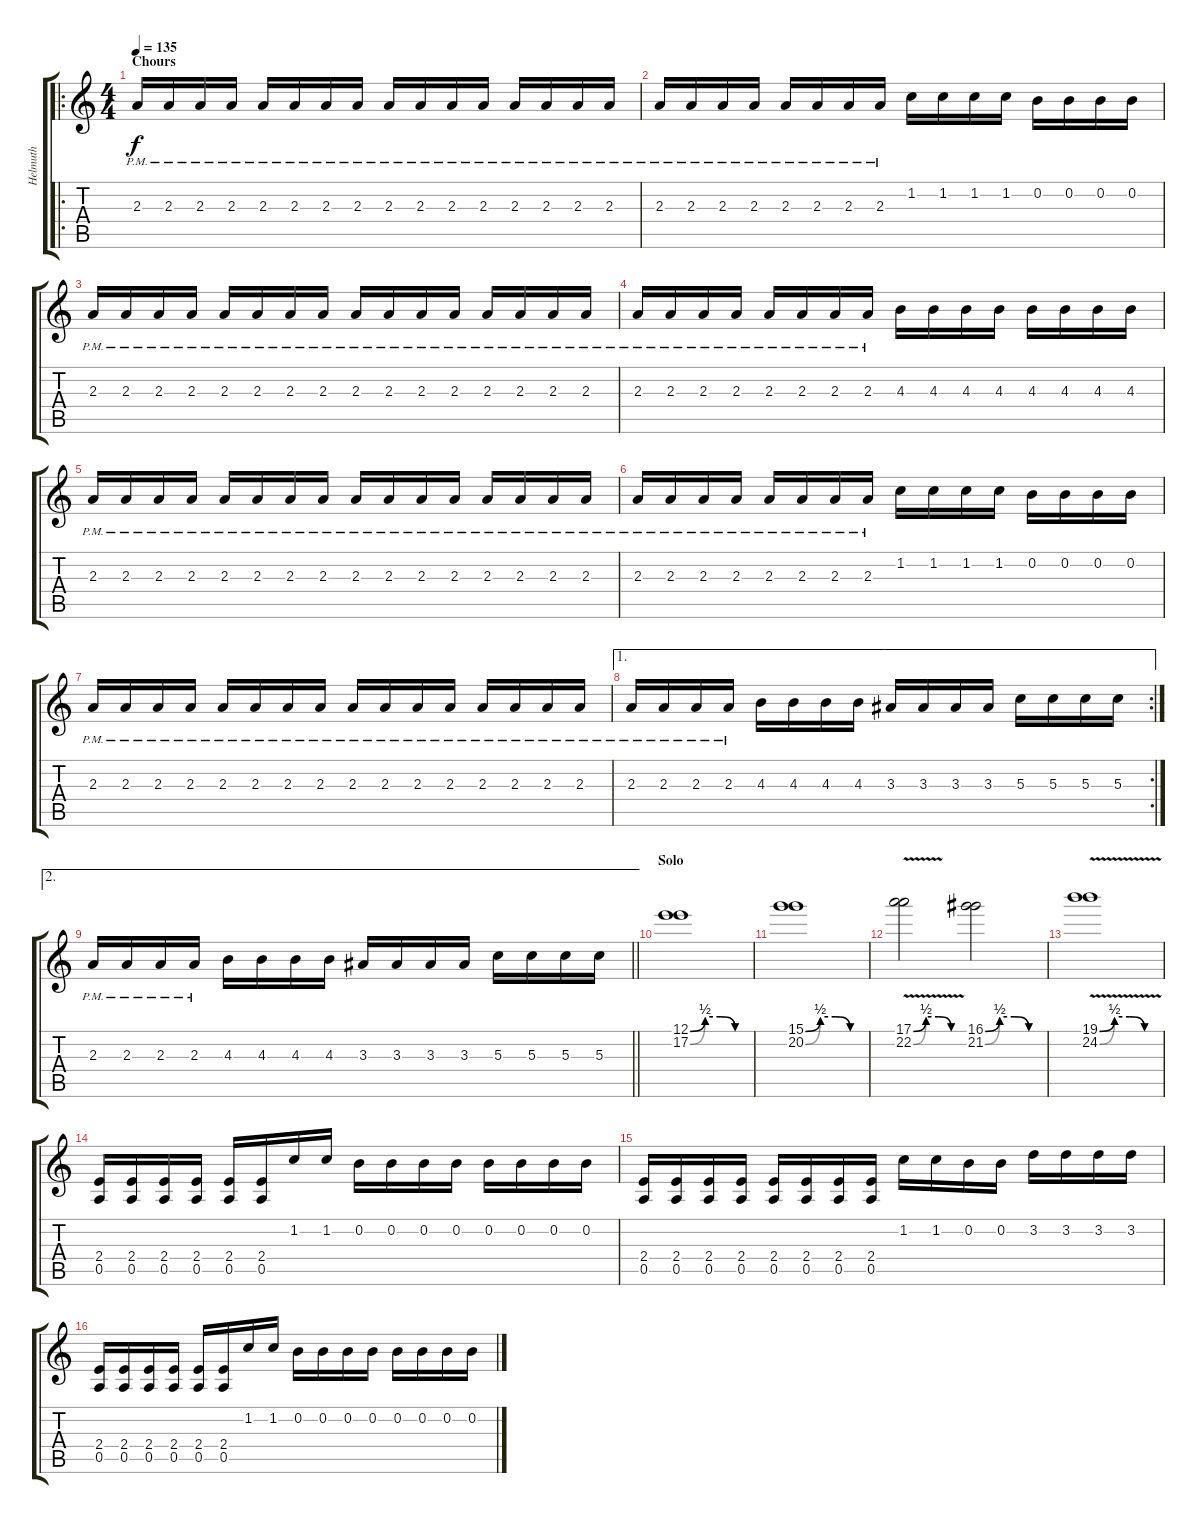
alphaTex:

\track ("Helmuth" "Helmuth") {instrument distortionguitar}
\staff {score tabs}
\tuning (E4 B3 G3 D3 A2 E2) {hide}
\ro
\ts (4 4)
\section ("" "Chours")
\tempo 135
\clef g2
\ks c
2.3{pm}.16{dy f} 2.3{pm}.16 2.3{pm}.16 2.3{pm}.16 2.3{pm}.16 2.3{pm}.16 2.3{pm}.16 2.3{pm}.16 2.3{pm}.16 2.3{pm}.16 2.3{pm}.16 2.3{pm}.16 2.3{pm}.16 2.3{pm}.16 2.3{pm}.16 2.3{pm}.16 |
2.3{pm}.16 2.3{pm}.16 2.3{pm}.16 2.3{pm}.16 2.3{pm}.16 2.3{pm}.16 2.3{pm}.16 2.3{pm}.16 1.2.16 1.2.16 1.2.16 1.2.16 0.2.16 0.2.16 0.2.16 0.2.16 |
2.3{pm}.16 2.3{pm}.16 2.3{pm}.16 2.3{pm}.16 2.3{pm}.16 2.3{pm}.16 2.3{pm}.16 2.3{pm}.16 2.3{pm}.16 2.3{pm}.16 2.3{pm}.16 2.3{pm}.16 2.3{pm}.16 2.3{pm}.16 2.3{pm}.16 2.3{pm}.16 |
2.3{pm}.16 2.3{pm}.16 2.3{pm}.16 2.3{pm}.16 2.3{pm}.16 2.3{pm}.16 2.3{pm}.16 2.3{pm}.16 4.3.16 4.3.16 4.3.16 4.3.16 4.3.16 4.3.16 4.3.16 4.3.16 |
2.3{pm}.16 2.3{pm}.16 2.3{pm}.16 2.3{pm}.16 2.3{pm}.16 2.3{pm}.16 2.3{pm}.16 2.3{pm}.16 2.3{pm}.16 2.3{pm}.16 2.3{pm}.16 2.3{pm}.16 2.3{pm}.16 2.3{pm}.16 2.3{pm}.16 2.3{pm}.16 |
2.3{pm}.16 2.3{pm}.16 2.3{pm}.16 2.3{pm}.16 2.3{pm}.16 2.3{pm}.16 2.3{pm}.16 2.3{pm}.16 1.2.16 1.2.16 1.2.16 1.2.16 0.2.16 0.2.16 0.2.16 0.2.16 |
2.3{pm}.16 2.3{pm}.16 2.3{pm}.16 2.3{pm}.16 2.3{pm}.16 2.3{pm}.16 2.3{pm}.16 2.3{pm}.16 2.3{pm}.16 2.3{pm}.16 2.3{pm}.16 2.3{pm}.16 2.3{pm}.16 2.3{pm}.16 2.3{pm}.16 2.3{pm}.16 |
\ae 1
\rc 2
2.3{pm}.16 2.3{pm}.16 2.3{pm}.16 2.3{pm}.16 4.3.16 4.3.16 4.3.16 4.3.16 3.3.16 3.3.16 3.3.16 3.3.16 5.3.16 5.3.16 5.3.16 5.3.16 |
\ae 2
\barLineRight lightlight
2.3{pm}.16 2.3{pm}.16 2.3{pm}.16 2.3{pm}.16 4.3.16 4.3.16 4.3.16 4.3.16 3.3.16 3.3.16 3.3.16 3.3.16 5.3.16 5.3.16 5.3.16 5.3.16 |
\section ("" "Solo")
(12.1{be (custom 0 0 15 2 30 2 45 0 60 0)} 17.2{be (custom 0 0 15 2 30 2 45 0 60 0)}).1 |
(15.1{be (custom 0 0 15 2 30 2 45 0 60 0)} 20.2{be (custom 0 0 15 2 30 2 45 0 60 0)}).1 |
(17.1{be (custom 0 0 15 2 30 2 45 0 60 0) v} 22.2{be (custom 0 0 15 2 30 2 45 0 60 0) v}).2 (16.1{be (custom 0 0 15 2 30 2 45 0 60 0)} 21.2{be (custom 0 0 15 2 30 2 45 0 60 0)}).2 |
(19.1{be (custom 0 0 15 2 30 2 45 0 60 0) v} 24.2{be (custom 0 0 15 2 30 2 45 0 60 0) v}).1 |
(2.4 0.5).16 (2.4 0.5).16 (2.4 0.5).16 (2.4 0.5).16 (2.4 0.5).16 (2.4 0.5).16 1.2.16 1.2.16 0.2.16 0.2.16 0.2.16 0.2.16 0.2.16 0.2.16 0.2.16 0.2.16 |
(2.4 0.5).16 (2.4 0.5).16 (2.4 0.5).16 (2.4 0.5).16 (2.4 0.5).16 (2.4 0.5).16 (2.4 0.5).16 (2.4 0.5).16 1.2.16 1.2.16 0.2.16 0.2.16 3.2.16 3.2.16 3.2.16 3.2.16 |
(2.4 0.5).16 (2.4 0.5).16 (2.4 0.5).16 (2.4 0.5).16 (2.4 0.5).16 (2.4 0.5).16 1.2.16 1.2.16 0.2.16 0.2.16 0.2.16 0.2.16 0.2.16 0.2.16 0.2.16 0.2.16
